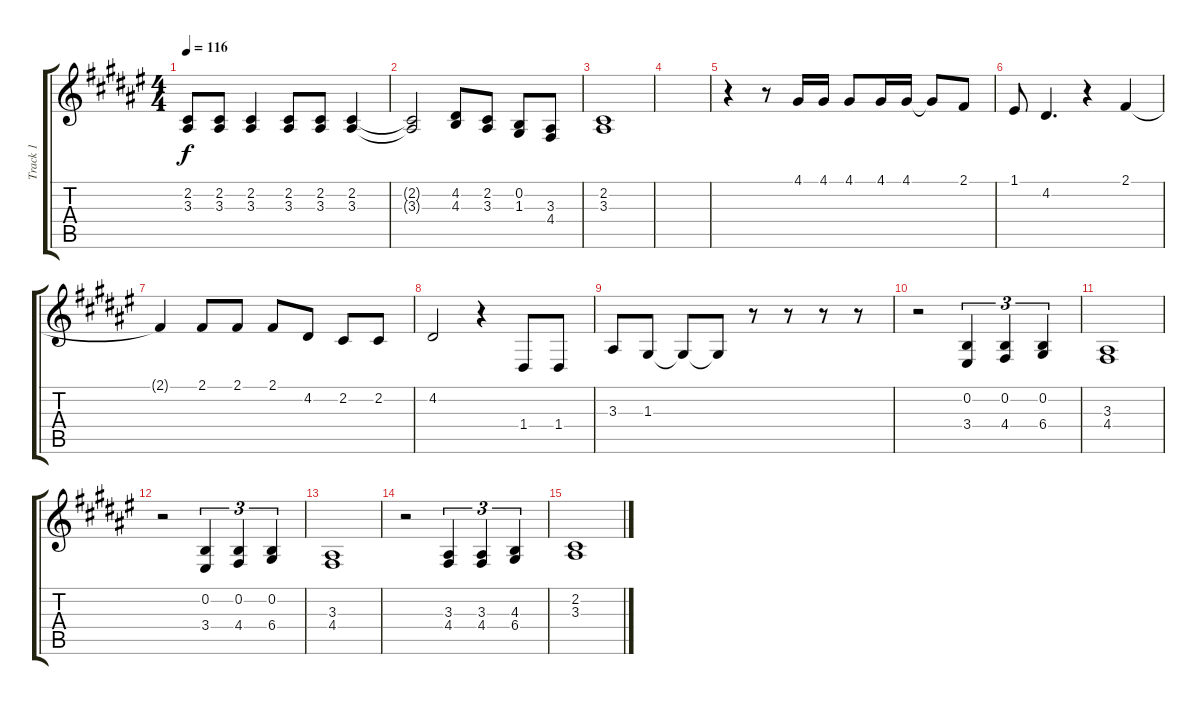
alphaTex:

\track ("Track 1" "Track 1") {instrument tenorsax}
\staff {score tabs}
\tuning (E4 B3 G3 D3 A2 E2) {hide}
\ts (4 4)
\tempo 116
\clef g2
\ks f#
(2.2 3.3).8{dy f} (2.2 3.3).8 (2.2 3.3).4 (2.2 3.3).8 (2.2 3.3).8 (2.2 3.3).4 |
(2.2{t} 3.3{t}).2 (4.2 4.3).8 (2.2 3.3).8 (0.2 1.3).8 (3.3 4.4).8 |
(2.2 3.3).1 |
|
r.4 r.8 4.1.16 4.1.16 4.1.8 4.1.16 4.1.16 4.1{t}.8 2.1.8 |
1.1.8 4.2.4{d} r.4 2.1.4 |
2.1{t}.4 2.1.8 2.1.8 2.1.8 4.2.8 2.2.8 2.2.8 |
4.2.2 r.4 1.4.8 1.4.8 |
3.3.8 1.3.8 1.3{t}.8 1.3{t}.8 r.8 r.8 r.8 r.8 |
r.2 (0.2 3.4).4{tu (3 2)} (0.2 4.4).4{tu (3 2)} (0.2 6.4).4{tu (3 2)} |
(3.3 4.4).1 |
r.2 (0.2 3.4).4{tu (3 2)} (0.2 4.4).4{tu (3 2)} (0.2 6.4).4{tu (3 2)} |
(3.3 4.4).1{volume 0} |
r.2 (3.3 4.4).4{tu (3 2)} (3.3 4.4).4{tu (3 2)} (4.3 6.4).4{tu (3 2)} |
(2.2 3.3).1
